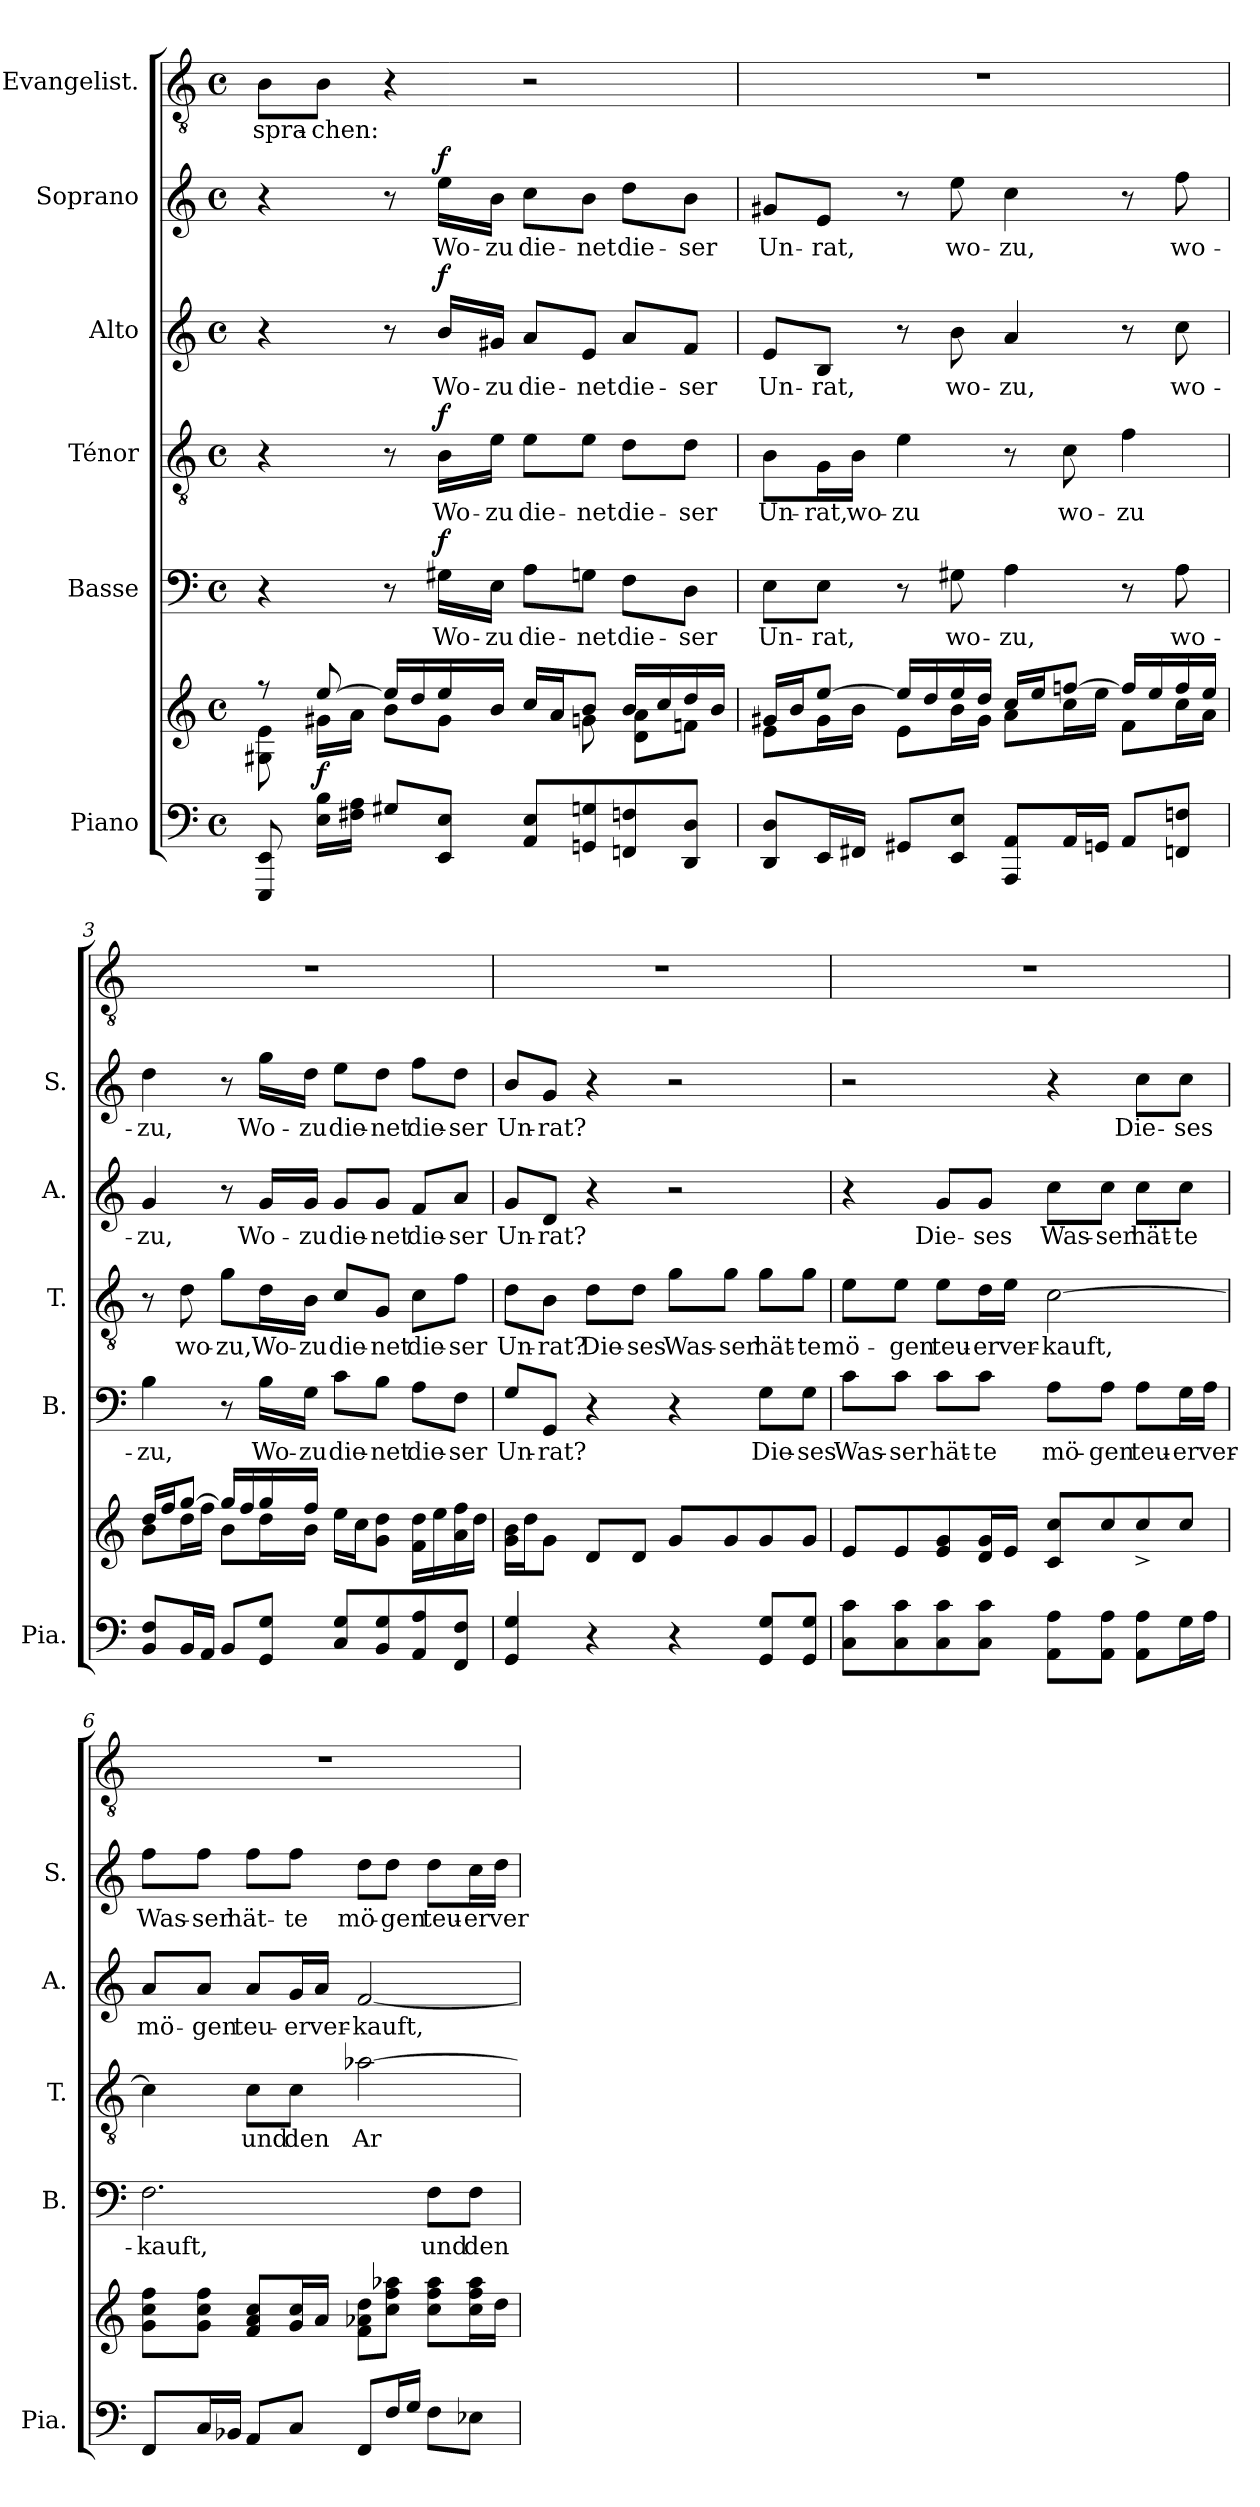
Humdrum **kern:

**kern	**kern	**dynam	**kern	**text	**dynam	**kern	**text	**dynam	**kern	**text	**dynam	**kern	**text	**dynam	**kern	**text
*part6	*part6	*part6	*part5	*part5	*part5	*part4	*part4	*part4	*part3	*part3	*part3	*part2	*part2	*part2	*part1	*part1
*staff7	*staff6	*staff6/7	*staff5	*staff5	*staff5	*staff4	*staff4	*staff4	*staff3	*staff3	*staff3	*staff2	*staff2	*staff2	*staff1	*staff1
*I"Piano	*	*	*I"Basse	*	*	*I"Ténor	*	*	*I"Alto	*	*	*I"Soprano	*	*	*I"Evangelist.	*
*I'Pia.	*	*	*I'B.	*	*	*I'T.	*	*	*I'A.	*	*	*I'S.	*	*	*	*
*clefF4	*clefG2	*	*clefF4	*	*	*clefGv2	*	*	*clefG2	*	*	*clefG2	*	*	*clefGv2	*
*k[]	*k[]	*	*k[]	*	*	*k[]	*	*	*k[]	*	*	*k[]	*	*	*k[]	*
*M4/4	*M4/4	*	*M4/4	*	*	*M4/4	*	*	*M4/4	*	*	*M4/4	*	*	*M4/4	*
*met(c)	*met(c)	*	*met(c)	*	*	*met(c)	*	*	*met(c)	*	*	*met(c)	*	*	*met(c)	*
*MM80	*MM80	*	*MM80	*	*	*MM80	*	*	*MM80	*	*	*MM80	*	*	*MM80	*
=1	=1	=1	=1	=1	=1	=1	=1	=1	=1	=1	=1	=1	=1	=1	=1	=1
*	*^	*	*	*	*	*	*	*	*	*	*	*	*	*	*	*
8EEE/ 8EE/	8r	8G#X\ 8e\	.	4r	.	.	4r	.	.	4r	.	.	4r	.	.	8B\L	spra-
!	!	!	!LO:DY:a=2	!	!	!	!	!	!	!	!	!	!	!	!	!	!
16E\ 16B\LL	[8ee/	16g#X\LL	f	.	.	.	.	.	.	.	.	.	.	.	.	8B\J	-chen:
16F#X\ 16A\JJ	.	16a\JJ	.	.	.	.	.	.	.	.	.	.	.	.	.	.	.
8G#X/L	16ee/LL]	8b\L	.	8r	.	.	8r	.	.	8r	.	.	8r	.	.	4r	.
.	16dd/	.	.	.	.	.	.	.	.	.	.	.	.	.	.	.	.
!	!	!	!	!	!	!LO:DY:a	!	!	!LO:DY:a	!	!	!LO:DY:a	!	!	!LO:DY:a	!	!
8EE/ 8E/J	16ee/	8g#\J	.	16G#X\LL	Wo-	f	16B\LL	Wo-	f	16b/LL	Wo-	f	16ee\LL	Wo-	f	.	.
.	16b/JJ	.	.	16E\JJ	-zu	.	16e\JJ	-zu	.	16g#X/JJ	-zu	.	16b\JJ	-zu	.	.	.
8AA/ 8E/L	16cc/LL	8ryy	.	8A\L	die-	.	8e\L	die-	.	8a/L	die-	.	8cc\L	die-	.	2r	.
.	16a/J	.	.	.	.	.	.	.	.	.	.	.	.	.	.	.	.
8GGn/ 8Gn/	8b/J	8gn\	.	8Gn\J	-net	.	8e\J	-net	.	8e/J	-net	.	8b\J	-net	.	.	.
8FFn/ 8Fn/	16b/LL	8d\ 8a\L	.	8F\L	die-	.	8d\L	die-	.	8a/L	die-	.	8dd\L	die-	.	.	.
.	16cc/	.	.	.	.	.	.	.	.	.	.	.	.	.	.	.	.
8DD/ 8D/J	16dd/	8fn\J	.	8D\J	-ser	.	8d\J	-ser	.	8f/J	-ser	.	8b\J	-ser	.	.	.
.	16b/JJ	.	.	.	.	.	.	.	.	.	.	.	.	.	.	.	.
=2	=2	=2	=2	=2	=2	=2	=2	=2	=2	=2	=2	=2	=2	=2	=2	=2	=2
8DD/ 8D/L	16g#X/LL	8e\L	.	8E\L	Un-	.	8B\L	Un-	.	8e/L	Un-	.	8g#X/L	Un-	.	1r	.
.	16b/J	.	.	.	.	.	.	.	.	.	.	.	.	.	.	.	.
16EE/L	[8ee/J	16g#\L	.	8E\J	-rat,	.	16G\L	-rat,	.	8B/J	-rat,	.	8e/J	-rat,	.	.	.
16FF#X/JJ	.	16b\JJ	.	.	.	.	16B\JJ	wo-	.	.	.	.	.	.	.	.	.
8GG#X/L	16ee/LL]	8e\L	.	8r	.	.	4e\	-zu	.	8r	.	.	8r	.	.	.	.
.	16dd/	.	.	.	.	.	.	.	.	.	.	.	.	.	.	.	.
8EE/ 8E/J	16ee/	16b\L	.	8G#X\	wo-	.	.	.	.	8b\	wo-	.	8ee\	wo-	.	.	.
.	16dd/JJ	16g#\JJ	.	.	.	.	.	.	.	.	.	.	.	.	.	.	.
8AAA/ 8AA/L	16cc/LL	8a\L	.	4A\	-zu,	.	8r	.	.	4a/	-zu,	.	4cc\	-zu,	.	.	.
.	16ee/J	.	.	.	.	.	.	.	.	.	.	.	.	.	.	.	.
16AA/L	[8ffn/J	16cc\L	.	.	.	.	8c\	wo-	.	.	.	.	.	.	.	.	.
16GGn/JJ	.	16ee\JJ	.	.	.	.	.	.	.	.	.	.	.	.	.	.	.
8AA/L	16ff/LL]	8f\L	.	8r	.	.	4f\	-zu	.	8r	.	.	8r	.	.	.	.
.	16ee/	.	.	.	.	.	.	.	.	.	.	.	.	.	.	.	.
8FFn/ 8Fn/J	16ff/	16cc\L	.	8A\	wo-	.	.	.	.	8cc\	wo-	.	8ff\	wo-	.	.	.
.	16ee/JJ	16a\JJ	.	.	.	.	.	.	.	.	.	.	.	.	.	.	.
!!LO:LB:g=z
=3	=3	=3	=3	=3	=3	=3	=3	=3	=3	=3	=3	=3	=3	=3	=3	=3	=3
8BB/ 8F/L	16dd/LL	8b\L	.	4B\	-zu,	.	8r	.	.	4g/	-zu,	.	4dd\	-zu,	.	1r	.
.	16ff/J	.	.	.	.	.	.	.	.	.	.	.	.	.	.	.	.
16BB/L	[8gg/J	16dd\L	.	.	.	.	8d\	wo-	.	.	.	.	.	.	.	.	.
16AA/JJ	.	16ff\JJ	.	.	.	.	.	.	.	.	.	.	.	.	.	.	.
8BB/L	16gg/LL]	8b\L	.	8r	.	.	8g\L	-zu,	.	8r	.	.	8r	.	.	.	.
.	16ff/	.	.	.	.	.	.	.	.	.	.	.	.	.	.	.	.
8GG/ 8G/J	16gg/	16dd\L	.	16B\LL	Wo-	.	16d\L	Wo-	.	16g/LL	Wo-	.	16gg\LL	Wo-	.	.	.
.	16ff/JJ	16b\JJ	.	16G\JJ	-zu	.	16B\JJ	-zu	.	16g/JJ	-zu	.	16dd\JJ	-zu	.	.	.
8C/ 8G/L	2ryy	16ee\LL	.	8c\L	die-	.	8c/L	die-	.	8g/L	die-	.	8ee\L	die-	.	.	.
.	.	16cc\J	.	.	.	.	.	.	.	.	.	.	.	.	.	.	.
8BB/ 8G/	.	8g\ 8dd\J	.	8B\J	-net	.	8G/J	-net	.	8g/J	-net	.	8dd\J	-net	.	.	.
8AA/ 8A/	.	16f\ 16dd\LL	.	8A\L	die-	.	8c\L	die-	.	8f/L	die-	.	8ff\L	die-	.	.	.
.	.	16ee\	.	.	.	.	.	.	.	.	.	.	.	.	.	.	.
8FF/ 8F/J	.	16a\ 16ff\	.	8F\J	-ser	.	8f\J	-ser	.	8a/J	-ser	.	8dd\J	-ser	.	.	.
.	.	16dd\JJ	.	.	.	.	.	.	.	.	.	.	.	.	.	.	.
*	*v	*v	*	*	*	*	*	*	*	*	*	*	*	*	*	*	*
=4	=4	=4	=4	=4	=4	=4	=4	=4	=4	=4	=4	=4	=4	=4	=4	=4
4GG/ 4G/	16g\ 16b\LL	.	8G/L	Un-	.	8d\L	Un-	.	8g/L	Un-	.	8b/L	Un-	.	1r	.
.	16dd\J	.	.	.	.	.	.	.	.	.	.	.	.	.	.	.
.	8g\J	.	8GG/J	-rat?	.	8B\J	-rat?	.	8d/J	-rat?	.	8g/J	-rat?	.	.	.
4r	8d/L	.	4r	.	.	8d\L	Die-	.	4r	.	.	4r	.	.	.	.
.	8d/J	.	.	.	.	8d\J	-ses	.	.	.	.	.	.	.	.	.
4r	8g/L	.	4r	.	.	8g\L	Was-	.	2r	.	.	2r	.	.	.	.
.	8g/	.	.	.	.	8g\J	-ser	.	.	.	.	.	.	.	.	.
8GG/ 8G/L	8g/	.	8G\L	Die-	.	8g\L	hät-	.	.	.	.	.	.	.	.	.
8GG/ 8G/J	8g/J	.	8G\J	-ses	.	8g\J	-te	.	.	.	.	.	.	.	.	.
=5	=5	=5	=5	=5	=5	=5	=5	=5	=5	=5	=5	=5	=5	=5	=5	=5
8C\ 8c\L	8e/L	.	8c\L	Was-	.	8e\L	mö-	.	4r	.	.	2r	.	.	1r	.
8C\ 8c\	8e/	.	8c\J	-ser	.	8e\J	-gen	.	.	.	.	.	.	.	.	.
8C\ 8c\	8e/ 8g/	.	8c\L	hät-	.	8e\L	teu-	.	8g/L	Die-	.	.	.	.	.	.
8C\ 8c\J	16d/ 16g/L	.	8c\J	-te	.	16d\L	-er	.	8g/J	-ses	.	.	.	.	.	.
.	16e/JJ	.	.	.	.	16e\JJ	ver-	.	.	.	.	.	.	.	.	.
8AA\ 8A\L	8c/ 8cc/L	.	8A\L	mö-	.	[2c\	-kauft,	.	8cc\L	Was-	.	4r	.	.	.	.
8AA\ 8A\J	8cc/	.	8A\J	-gen	.	.	.	.	8cc\J	-ser	.	.	.	.	.	.
8AA\ 8A\L	8cc^/	.	8A\L	teu-	.	.	.	.	8cc\L	hät-	.	8cc\L	Die-	.	.	.
16G\L	8cc/J	.	16G\L	-er	.	.	.	.	8cc\J	-te	.	8cc\J	-ses	.	.	.
16A\JJ	.	.	16A\JJ	ver-	.	.	.	.	.	.	.	.	.	.	.	.
!!LO:PB:g=z
=6	=6	=6	=6	=6	=6	=6	=6	=6	=6	=6	=6	=6	=6	=6	=6	=6
8FF/L	8g\ 8cc\ 8ff\L	.	2.F\	-kauft,	.	4c\]	.	.	8a/L	mö-	.	8ff\L	Was-	.	1r	.
16C/L	8g\ 8cc\ 8ff\J	.	.	.	.	.	.	.	8a/J	-gen	.	8ff\J	-ser	.	.	.
16BB-X/JJ	.	.	.	.	.	.	.	.	.	.	.	.	.	.	.	.
8AA/L	8f/ 8a/ 8cc/L	.	.	.	.	8c\L	und	.	8a/L	teu-	.	8ff\L	hät-	.	.	.
8C/J	16g/ 16cc/L	.	.	.	.	8c\J	den	.	16g/L	-er	.	8ff\J	-te	.	.	.
.	16a/JJ	.	.	.	.	.	.	.	16a/JJ	ver-	.	.	.	.	.	.
8FF/L	8f\ 8a-X\ 8dd\L	.	.	.	.	[2a-X\	Ar-	.	[2f/	-kauft,	.	8dd\L	mö-	.	.	.
16F/L	8cc\ 8ff\ 8aa-X\J	.	.	.	.	.	.	.	.	.	.	8dd\J	-gen	.	.	.
16G/JJ	.	.	.	.	.	.	.	.	.	.	.	.	.	.	.	.
8F\L	8cc\ 8ff\ 8aa-\L	.	8F\L	und	.	.	.	.	.	.	.	8dd\L	teu-	.	.	.
8E-X\J	16cc\ 16ff\ 16aa-\L	.	8F\J	den	.	.	.	.	.	.	.	16cc\L	-er	.	.	.
.	16dd\JJ	.	.	.	.	.	.	.	.	.	.	16dd\JJ	ver-	.	.	.
=	=	=	=	=	=	=	=	=	=	=	=	=	=	=	=	=
*-	*-	*-	*-	*-	*-	*-	*-	*-	*-	*-	*-	*-	*-	*-	*-	*-
